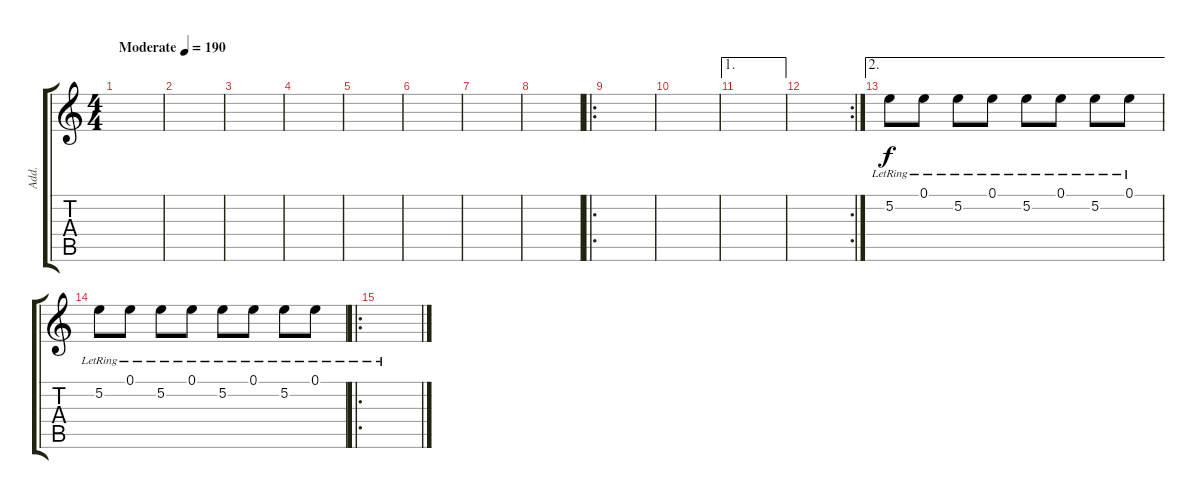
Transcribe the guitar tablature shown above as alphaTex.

\track ("Add." "Add.") {instrument distortionguitar}
\staff {score tabs}
\tuning (E4 B3 G3 D3 A2 D2) {hide}
\ts (4 4)
\tempo (190 "Moderate")
\clef g2
\ks c
|
|
|
|
|
|
|
|
\ro
|
|
\ae 1
|
\rc 2
|
\ae 2
5.2{lr}.8{volume 13} 0.1{lr}.8 5.2{lr}.8 0.1{lr}.8 5.2{lr}.8 0.1{lr}.8 5.2{lr}.8 0.1{lr}.8 |
5.2{lr}.8 0.1{lr}.8 5.2{lr}.8 0.1{lr}.8 5.2{lr}.8 0.1{lr}.8 5.2{lr}.8 0.1{lr}.8 |
\ro
